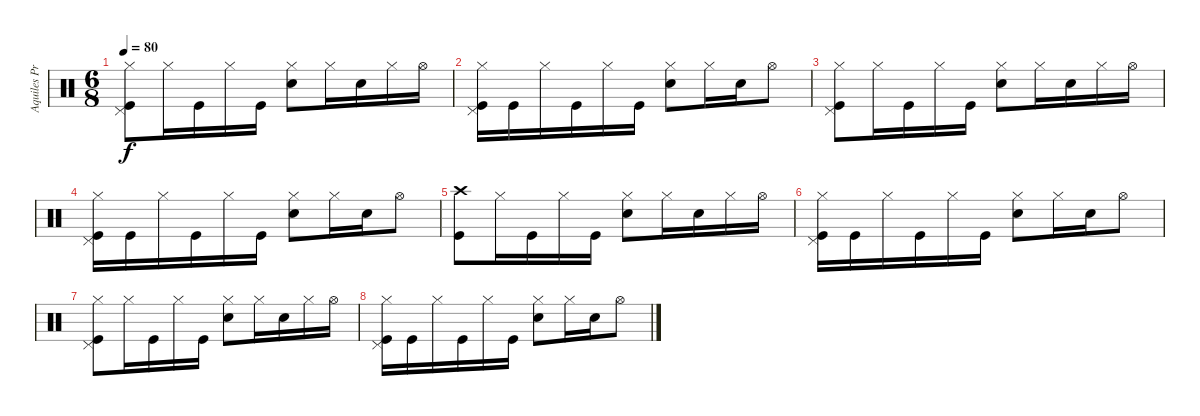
\track ("Aquiles Priester" "Aquiles Pr") {instrument percussion}
\staff {score}
\articulation defaults
\ts (6 8)
\tempo 80
\clef neutral
\ks c
("Hi-Hat (closed)" "Pedal Hi-Hat (hit)" "Kick (hit)").8{dy f} "Hi-Hat (closed)".16 "Kick (hit)".16 "Hi-Hat (closed)".16 "Kick (hit)".16 ("Hi-Hat (closed)" "Electric Snare (hit)").8 "Hi-Hat (closed)".16 "Electric Snare (hit)".16 "Hi-Hat (closed)".16 "Hi-Hat (open)".16 |
("Hi-Hat (closed)" "Pedal Hi-Hat (hit)" "Kick (hit)").16 "Kick (hit)".16 "Hi-Hat (closed)".16 "Kick (hit)".16 "Hi-Hat (closed)".16 "Kick (hit)".16 ("Hi-Hat (closed)" "Electric Snare (hit)").8 "Hi-Hat (closed)".16 "Electric Snare (hit)".16 "Hi-Hat (open)".8 |
("Hi-Hat (closed)" "Pedal Hi-Hat (hit)" "Kick (hit)").8 "Hi-Hat (closed)".16 "Kick (hit)".16 "Hi-Hat (closed)".16 "Kick (hit)".16 ("Hi-Hat (closed)" "Electric Snare (hit)").8 "Hi-Hat (closed)".16 "Electric Snare (hit)".16 "Hi-Hat (closed)".16 "Hi-Hat (open)".16 |
("Hi-Hat (closed)" "Pedal Hi-Hat (hit)" "Kick (hit)").16 "Kick (hit)".16 "Hi-Hat (closed)".16 "Kick (hit)".16 "Hi-Hat (closed)".16 "Kick (hit)".16 ("Hi-Hat (closed)" "Electric Snare (hit)").8 "Hi-Hat (closed)".16 "Electric Snare (hit)".16 "Hi-Hat (open)".8 |
("Crash high (hit)" "Kick (hit)").8 "Hi-Hat (closed)".16 "Kick (hit)".16 "Hi-Hat (closed)".16 "Kick (hit)".16 ("Hi-Hat (closed)" "Electric Snare (hit)").8 "Hi-Hat (closed)".16 "Electric Snare (hit)".16 "Hi-Hat (closed)".16 "Hi-Hat (open)".16 |
("Hi-Hat (closed)" "Pedal Hi-Hat (hit)" "Kick (hit)").16{volume 10} "Kick (hit)".16 "Hi-Hat (closed)".16 "Kick (hit)".16 "Hi-Hat (closed)".16 "Kick (hit)".16 ("Hi-Hat (closed)" "Electric Snare (hit)").8 "Hi-Hat (closed)".16 "Electric Snare (hit)".16 "Hi-Hat (open)".8 |
("Hi-Hat (closed)" "Pedal Hi-Hat (hit)" "Kick (hit)").8 "Hi-Hat (closed)".16 "Kick (hit)".16 "Hi-Hat (closed)".16 "Kick (hit)".16 ("Hi-Hat (closed)" "Electric Snare (hit)").8 "Hi-Hat (closed)".16 "Electric Snare (hit)".16 "Hi-Hat (closed)".16 "Hi-Hat (open)".16 |
("Hi-Hat (closed)" "Pedal Hi-Hat (hit)" "Kick (hit)").16 "Kick (hit)".16 "Hi-Hat (closed)".16 "Kick (hit)".16 "Hi-Hat (closed)".16 "Kick (hit)".16 ("Hi-Hat (closed)" "Electric Snare (hit)").8 "Hi-Hat (closed)".16 "Electric Snare (hit)".16 "Hi-Hat (open)".8
